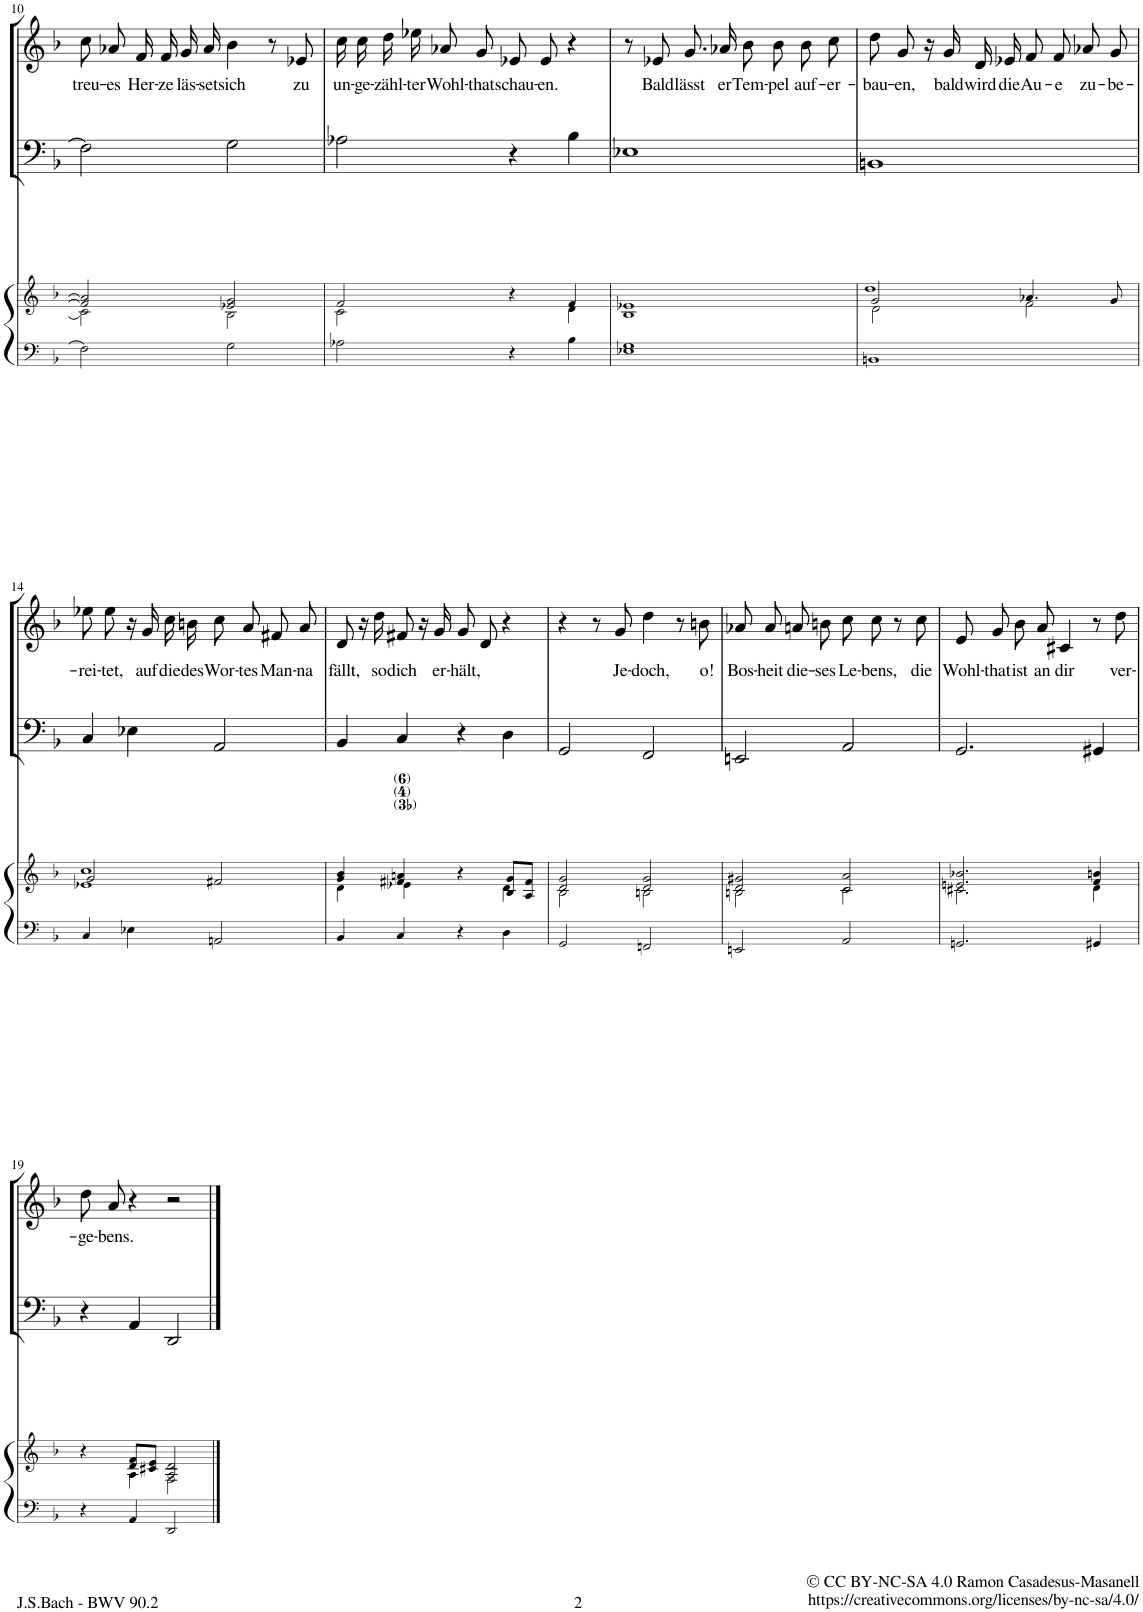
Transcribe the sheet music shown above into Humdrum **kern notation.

**kern	**kern	**kern	**kern	**text
*part3	*part3	*part2	*part1	*part1
*staff4	*staff3	*staff2	*staff1	*staff1
*I"Piano reduction	*	*I"Continuo	*I"Alto	*
*I'Pno	*	*	*	*
!!LO:PB:g=z
*clefF4	*clefG2	*clefF4	*clefG2	*
*k[b-]	*k[b-]	*k[b-]	*k[b-]	*
*M4/4	*M4/4	*M4/4	*M4/4	*
*met(c)	*met(c)	*met(c)	*met(c)	*
=10	=10	=10	=10	=10
*	*^	*	*	*
!	!	!	!	!	!LO:LY:b
2F\]	2f/] 2a-/]	2c\]	2F\]	8cc\L	treu-
!	!	!	!	!	!LO:LY:b
.	.	.	.	8a-X\J	es
!	!	!	!	!	!LO:LY:b
.	.	.	.	16f/LL	Her-
!	!	!	!	!	!LO:LY:b
.	.	.	.	16f/J	ze
!	!	!	!	!	!LO:LY:b
.	.	.	.	16g/L	läs-
!	!	!	!	!	!LO:LY:b
.	.	.	.	16a-/JJ	set
!	!	!	!	!	!LO:LY:b
2G\	2e-X/ 2g/	2B-\	2G\	4b-\	sich
.	.	.	.	8r	.
!	!	!	!	!	!LO:LY:b
.	.	.	.	8e-X/	zu
=11	=11	=11	=11	=11	=11
!	!	!	!	!	!LO:LY:b
2A-X\	2f/	2c\	2A-X\	16cc\LL	un-
!	!	!	!	!	!LO:LY:b
.	.	.	.	16cc\J	ge-
!	!	!	!	!	!LO:LY:b
.	.	.	.	16dd\L	zähl-
!	!	!	!	!	!LO:LY:b
.	.	.	.	16ee-X\JJ	ter
!	!	!	!	!	!LO:LY:b
.	.	.	.	8a-X/L	Wohl-
!	!	!	!	!	!LO:LY:b
.	.	.	.	8g/J	that
!	!	!	!	!	!LO:LY:b
4r	4r	4ryy	4r	8e-X/L	schau-
!	!	!	!	!	!LO:LY:b
.	.	.	.	8e-/J	en.
4B-\	4f/	4d\	4B-\	4r	.
*	*v	*v	*	*	*
=12	=12	=12	=12	=12
1E-X 1G	1B- 1e-X	1E-X	8r	.
!	!	!	!	!LO:LY:b
.	.	.	8e-X/	Bald
!	!	!	!	!LO:LY:b
.	.	.	8.g/L	lässt
!	!	!	!	!LO:LY:b
.	.	.	16a-X/Jk	er
!	!	!	!	!LO:LY:b
.	.	.	8b-\L	Tem-
!	!	!	!	!LO:LY:b
.	.	.	8b-\J	pel
!	!	!	!	!LO:LY:b
.	.	.	8b-\L	auf-
!	!	!	!	!LO:LY:b
.	.	.	8cc\J	er-
=13	=13	=13	=13	=13
*	*^	*	*	*
*	*	*^	*	*	*
!	!	!	!	!	!	!LO:LY:b
1BBn	2g/	2d\	1dd	1BBn	8dd\L	bau-
!	!	!	!	!	!	!LO:LY:b
.	.	.	.	.	8g\J	en,
.	.	.	.	.	16r	.
!	!	!	!	!	!	!LO:LY:b
.	.	.	.	.	16g/LL	bald
!	!	!	!	!	!	!LO:LY:b
.	.	.	.	.	16d/	wird
!	!	!	!	!	!	!LO:LY:b
.	.	.	.	.	16e-X/JJ	die
!	!	!	!	!	!	!LO:LY:b
.	4.a-X/	2f\	.	.	8f/L	Au-
!	!	!	!	!	!	!LO:LY:b
.	.	.	.	.	8f/J	e
!	!	!	!	!	!	!LO:LY:b
.	.	.	.	.	8a-X/L	zu-
!	!	!	!	!	!	!LO:LY:b
.	8g/	.	.	.	8g/J	be-
*	*	*v	*v	*	*	*
!!LO:LB:g=z
=14	=14	=14	=14	=14	=14
!	!	!	!	!	!LO:LY:b
4C/	2g/	1e-X 1cc	4C/	8ee-X\L	rei-
!	!	!	!	!	!LO:LY:b
.	.	.	.	8ee-\J	tet,
4E-X\	.	.	4E-X\	16r	.
!	!	!	!	!	!LO:LY:b
.	.	.	.	16g/LL	auf
!	!	!	!	!	!LO:LY:b
.	.	.	.	16cc/	die
!	!	!	!	!	!LO:LY:b
.	.	.	.	16bn/JJ	des
!	!	!	!	!	!LO:LY:b
2AAn/	2f#X/	.	2AA/	8cc\L	Wor-
!	!	!	!	!	!LO:LY:b
.	.	.	.	8a\J	tes
!	!	!	!	!	!LO:LY:b
.	.	.	.	8f#X/L	Man-
!	!	!	!	!	!LO:LY:b
.	.	.	.	8a/J	na
=15	=15	=15	=15	=15	=15
!	!	!	!	!	!LO:LY:b
4BB-/	4g/ 4b-/	4d\	4BB-/	8d/	fällt,
.	.	.	.	16r	.
!	!	!	!	!	!LO:LY:b
.	.	.	.	16dd\	so
!	!	!	!	!	!LO:LY:b
4C/	4f#X/ 4an/	4e-X\	4C/	8f#X/	dich
.	.	.	.	16r	.
!	!	!	!	!	!LO:LY:b
.	.	.	.	16g/	er-
!	!	!	!	!	!LO:LY:b
4r	4r	4ryy	4r	8g/L	hält,
.	.	.	.	8d/J	.
4D\	8B-/ 8g/L	4d\	4D\	4r	.
.	8A/ 8f#/J	.	.	.	.
=16	=16	=16	=16	=16	=16
2GG/	2d/ 2g/	2B-\	2GG/	4r	.
.	.	.	.	8r	.
!	!	!	!	!	!LO:LY:b
.	.	.	.	8g/	Je-
!	!	!	!	!	!LO:LY:b
2FFn/	2d/ 2g/	2Bn\	2FF/	4dd\	doch,
.	.	.	.	8r	.
!	!	!	!	!	!LO:LY:b
.	.	.	.	8bn\	o!
=17	=17	=17	=17	=17	=17
!	!	!	!	!	!LO:LY:b
2EEn/	2d/ 2g#X/	2Bn\	2EEn/	8a-X/L	Bos-
!	!	!	!	!	!LO:LY:b
.	.	.	.	8a-/J	heit
!	!	!	!	!	!LO:LY:b
.	.	.	.	8an/L	die-
!	!	!	!	!	!LO:LY:b
.	.	.	.	8bn/J	ses
!	!	!	!	!	!LO:LY:b
2AA/	2c/ 2a/	2c\	2AA/	8cc\L	Le-
!	!	!	!	!	!LO:LY:b
.	.	.	.	8cc\J	bens,
.	.	.	.	8r	.
!	!	!	!	!	!LO:LY:b
.	.	.	.	8cc\	die
=18	=18	=18	=18	=18	=18
!	!	!	!	!	!LO:LY:b
2.GGn/	2.en/ 2.b-X/	2.c#X\	2.GG/	8e/L	Wohl-
!	!	!	!	!	!LO:LY:b
.	.	.	.	8g/J	that
!	!	!	!	!	!LO:LY:b
.	.	.	.	8b-/L	ist
!	!	!	!	!	!LO:LY:b
.	.	.	.	8a/J	an
!	!	!	!	!	!LO:LY:b
.	.	.	.	4c#X/	dir
4GG#X/	4f/ 4bn/	4d\	4GG#X/	8r	.
!	!	!	!	!	!LO:LY:b
.	.	.	.	8dd\	ver-
!!LO:LB:g=z
=19	=19	=19	=19	=19	=19
!	!	!	!	!	!LO:LY:b
4r	4r	4ryy	4r	8dd\L	ge-
!	!	!	!	!	!LO:LY:b
.	.	.	.	8a\J	bens.
4AA/	8d/ 8f/L	4A\	4AA/	4r	.
.	8c#X/ 8e/J	.	.	.	.
2DD/	2A/ 2d/	2F\	2DD/	2r	.
*	*v	*v	*	*	*
==	==	==	==	==
*-	*-	*-	*-	*-
